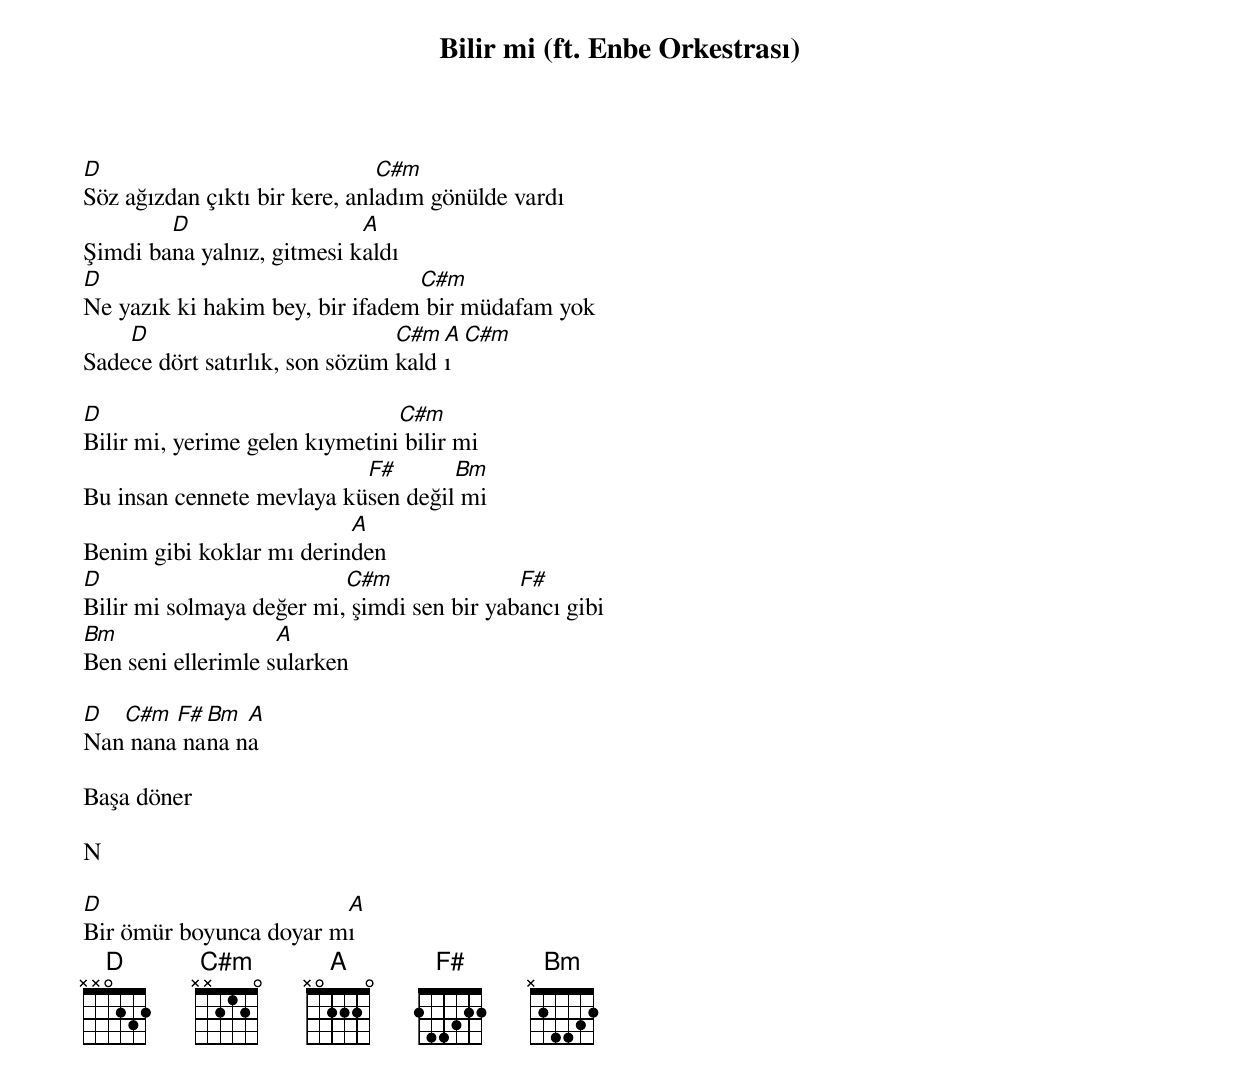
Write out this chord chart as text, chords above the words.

{title: Bilir mi (ft. Enbe Orkestrası)}
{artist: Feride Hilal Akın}

D                              C#m
Söz ağızdan çıktı bir kere, anladım gönülde vardı
        D                   A
Şimdi bana yalnız, gitmesi kaldı
D                                C#m
Ne yazık ki hakim bey, bir ifadem bir müdafam yok
    D                           C#m A C#m
Sadece dört satırlık, son sözüm kaldı

D                               C#m
Bilir mi, yerime gelen kıymetini bilir mi
                           F#       Bm
Bu insan cennete mevlaya küsen değil mi
                          A
Benim gibi koklar mı derinden
D                         C#m               F#
Bilir mi solmaya değer mi, şimdi sen bir yabancı gibi
Bm                  A
Ben seni ellerimle sularken

D  C#m  F# Bm  A
Nan nana nana na

Başa döner

N

D                       A
Bir ömür boyunca doyar mı
